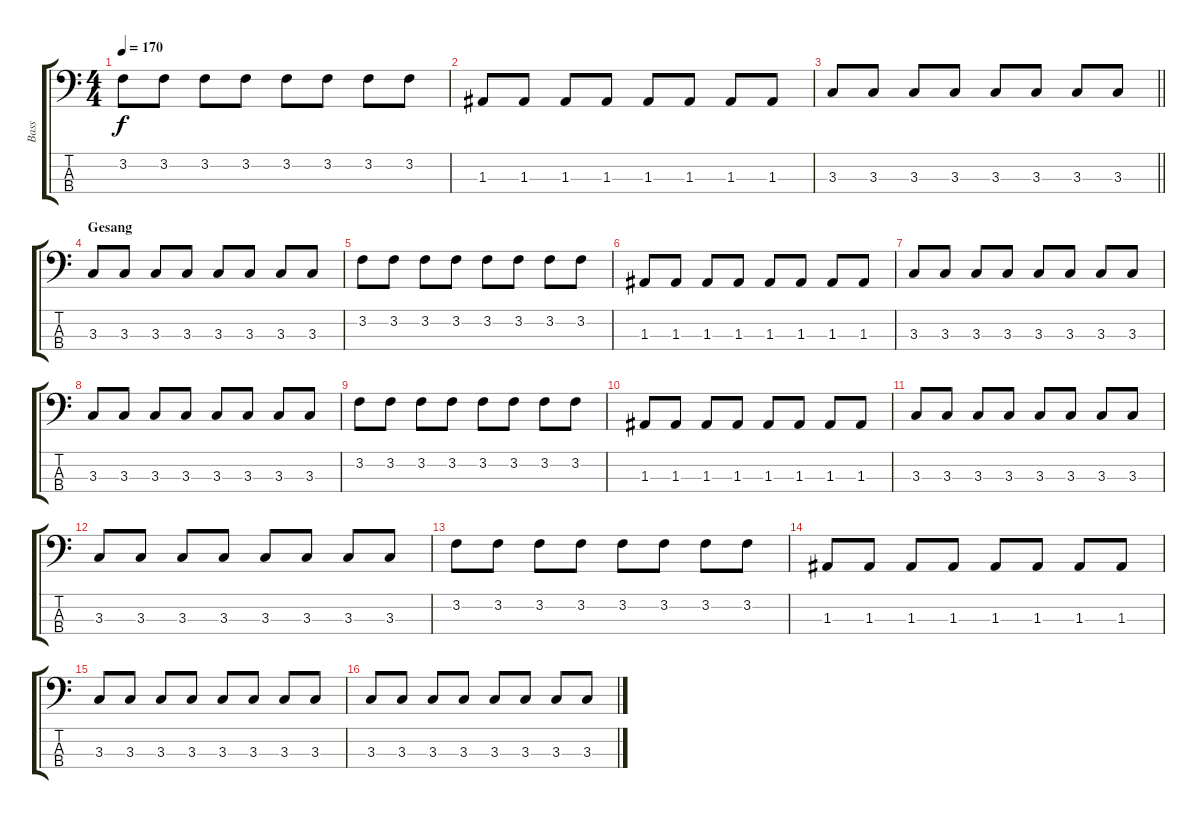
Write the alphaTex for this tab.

\track ("Bass" "Bass") {instrument electricbassfinger}
\staff {score tabs}
\tuning (G2 D2 A1 E1) {hide}
\ts (4 4)
\tempo 170
\clef f4
\ks c
3.2.8{dy f} 3.2.8 3.2.8 3.2.8 3.2.8 3.2.8 3.2.8 3.2.8 |
1.3.8 1.3.8 1.3.8 1.3.8 1.3.8 1.3.8 1.3.8 1.3.8 |
\barLineRight lightlight
3.3.8 3.3.8 3.3.8 3.3.8 3.3.8 3.3.8 3.3.8 3.3.8 |
\section ("" "Gesang")
3.3.8 3.3.8 3.3.8 3.3.8 3.3.8 3.3.8 3.3.8 3.3.8 |
3.2.8 3.2.8 3.2.8 3.2.8 3.2.8 3.2.8 3.2.8 3.2.8 |
1.3.8 1.3.8 1.3.8 1.3.8 1.3.8 1.3.8 1.3.8 1.3.8 |
3.3.8 3.3.8 3.3.8 3.3.8 3.3.8 3.3.8 3.3.8 3.3.8 |
3.3.8 3.3.8 3.3.8 3.3.8 3.3.8 3.3.8 3.3.8 3.3.8 |
3.2.8 3.2.8 3.2.8 3.2.8 3.2.8 3.2.8 3.2.8 3.2.8 |
1.3.8 1.3.8 1.3.8 1.3.8 1.3.8 1.3.8 1.3.8 1.3.8 |
3.3.8 3.3.8 3.3.8 3.3.8 3.3.8 3.3.8 3.3.8 3.3.8 |
3.3.8 3.3.8 3.3.8 3.3.8 3.3.8 3.3.8 3.3.8 3.3.8 |
3.2.8 3.2.8 3.2.8 3.2.8 3.2.8 3.2.8 3.2.8 3.2.8 |
1.3.8 1.3.8 1.3.8 1.3.8 1.3.8 1.3.8 1.3.8 1.3.8 |
3.3.8 3.3.8 3.3.8 3.3.8 3.3.8 3.3.8 3.3.8 3.3.8 |
3.3.8 3.3.8 3.3.8 3.3.8 3.3.8 3.3.8 3.3.8 3.3.8
